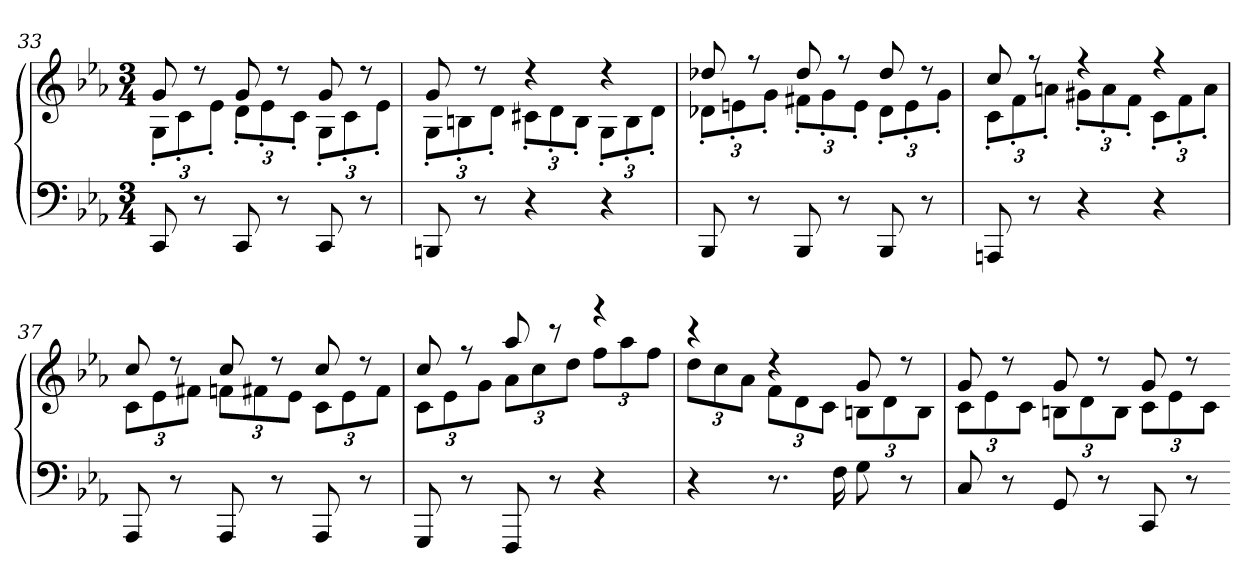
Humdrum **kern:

**kern	**kern
*part1	*part1
*staff2	*staff1
*clefF4	*clefG2
*k[b-e-a-]	*k[b-e-a-]
*c:	*c:
*M3/4	*M3/4
=33	=33
*	*^
8CC	8g	12G'L
.	.	12c'
8r	8r	.
.	.	12e-'J
8CC	8g	12d'L
.	.	12e-'
8r	8r	.
.	.	12c'J
8CC	8g	12G'L
.	.	12c'
8r	8r	.
.	.	12e-'J
=34	=34	=34
8BBBn	8g	12G'L
.	.	12Bn'
8r	8r	.
.	.	12d'J
4r	4r	12c#X'L
.	.	12d'
.	.	12B'J
4r	4r	12G'L
.	.	12B'
.	.	12d'J
=35	=35	=35
8BBB-	8dd-X	12d-X'L
.	.	12en'
8r	8r	.
.	.	12g'J
8BBB-	8dd-	12f#X'L
.	.	12g'
8r	8r	.
.	.	12e'J
8BBB-	8dd-	12d-'L
.	.	12e'
8r	8r	.
.	.	12g'J
=36	=36	=36
8AAAn	8cc	12c'L
.	.	12f'
8r	8r	.
.	.	12an'J
4r	4r	12g#X'L
.	.	12a'
.	.	12f'J
4r	4r	12c'L
.	.	12f'
.	.	12a'J
=37	=37	=37
8AAA-	8cc	12cL
.	.	12e-
8r	8r	.
.	.	12f#XJ
8AAA-	8cc	12fnL
.	.	12f#X
8r	8r	.
.	.	12e-J
8AAA-	8cc	12cL
.	.	12e-
8r	8r	.
.	.	12f#J
=38	=38	=38
8GGG	8cc	12cL
.	.	12e-
8r	8r	.
.	.	12gJ
8FFF	8aa-	12a-L
.	.	12cc
8r	8r	.
.	.	12ddJ
4r	4r	12ffL
.	.	12aa-
.	.	12ffJ
=39	=39	=39
4r	4r	12ddL
.	.	12cc
.	.	12a-J
8.r	4r	12fL
.	.	12d
.	.	12cJ
16F	.	.
8G	8g	12BnL
.	.	12d
8r	8r	.
.	.	12BJ
=40	=40	=40
8C	8g	12cL
.	.	12e-
8r	8r	.
.	.	12cJ
8GG	8g	12BnL
.	.	12d
8r	8r	.
.	.	12BJ
8CC	8g	12cL
.	.	12e-
8r	8r	.
.	.	12cJ
*	*v	*v
=-	=-
*-	*-
